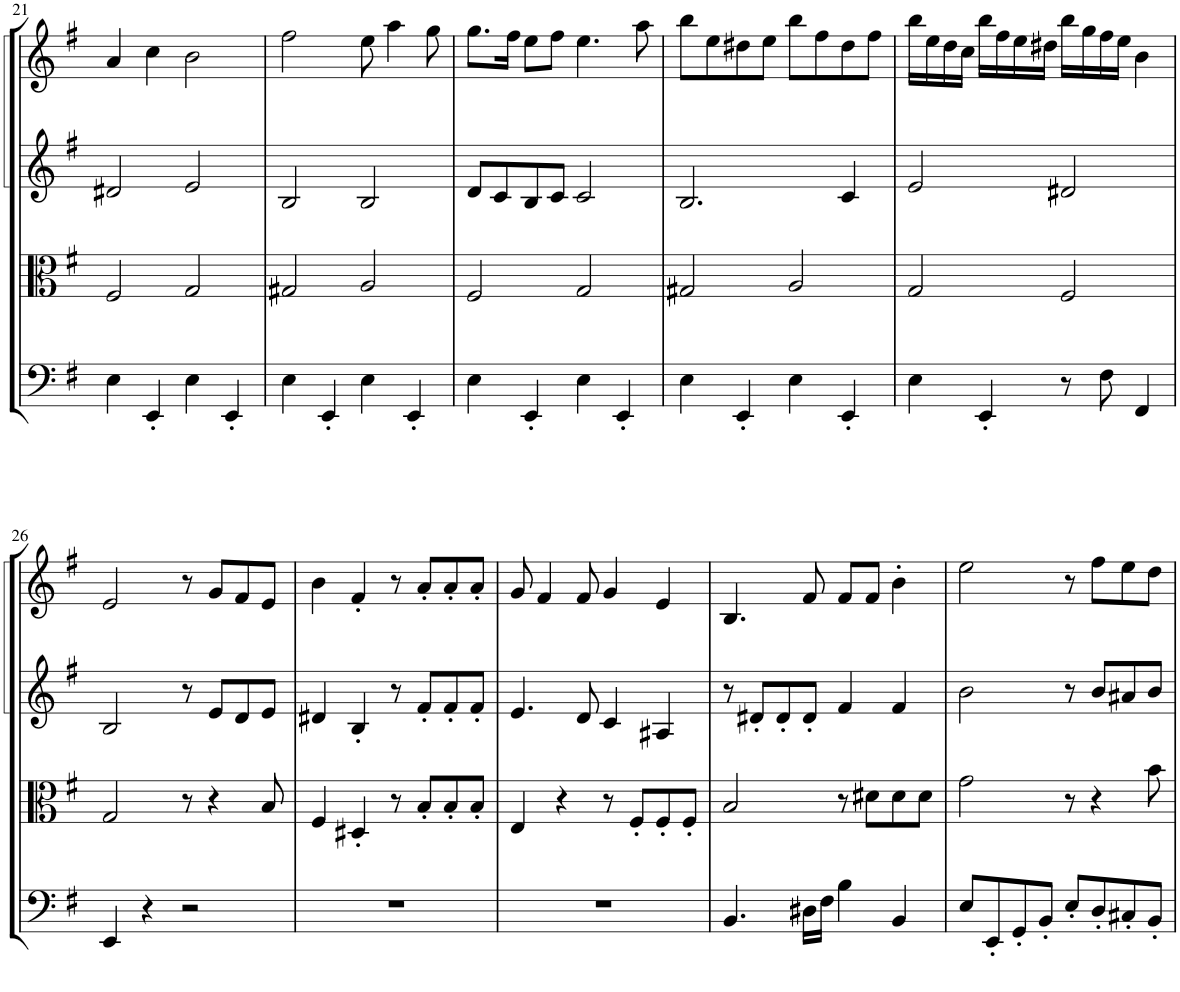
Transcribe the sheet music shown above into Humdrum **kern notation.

**kern	**kern	**kern	**kern
*part4	*part3	*part2	*part1
*staff4	*staff3	*staff2	*staff1
*I"Violoncello	*I"Viola	*I"Violin II	*I"Violin I
!!LO:PB:g=z
*clefF4	*clefC3	*clefG2	*clefG2
*k[f#]	*k[f#]	*k[f#]	*k[f#]
*M4/4	*M4/4	*M4/4	*M4/4
=21	=21	=21	=21
4E\	2F#/	2d#X/	4a/
4EE'/	.	.	4cc\
4E\	2G/	2e/	2b\
4EE'/	.	.	.
=22	=22	=22	=22
4E\	2G#X/	2B/	2ff#\
4EE'/	.	.	.
4E\	2A/	2B/	8ee\
.	.	.	4aa\
4EE'/	.	.	.
.	.	.	8gg\
=23	=23	=23	=23
4E\	2F#/	8d/L	8.gg\L
.	.	8c/	.
.	.	.	16ff#\Jk
4EE'/	.	8B/	8ee\L
.	.	8c/J	8ff#\J
4E\	2G/	2c/	4.ee\
4EE'/	.	.	.
.	.	.	8aa\
=24	=24	=24	=24
4E\	2G#X/	2.B/	8bb\L
.	.	.	8ee\
4EE'/	.	.	8dd#X\
.	.	.	8ee\J
4E\	2A/	.	8bb\L
.	.	.	8ff#\
4EE'/	.	4c/	8dd#\
.	.	.	8ff#\J
=25	=25	=25	=25
4E\	2G/	2e/	16bb\LL
.	.	.	16ee\
.	.	.	16dd\
.	.	.	16cc\JJ
4EE'/	.	.	16bb\LL
.	.	.	16ff#\
.	.	.	16ee\
.	.	.	16dd#X\JJ
8r	2F#/	2d#X/	16bb\LL
.	.	.	16gg\
8F#\	.	.	16ff#\
.	.	.	16ee\JJ
4FF#/	.	.	4b\
!!LO:LB:g=z
=26	=26	=26	=26
4EE/	2G/	2B/	2e/
4r	.	.	.
2r	8r	8r	8r
.	4r	8e/L	8g/L
.	.	8d/	8f#/
.	8B/	8e/J	8e/J
=27	=27	=27	=27
1r	4F#/	4d#X/	4b\
.	4D#X'/	4B'/	4f#'/
.	8r	8r	8r
.	8B'/L	8f#'/L	8a'/L
.	8B'/	8f#'/	8a'/
.	8B'/J	8f#'/J	8a'/J
=28	=28	=28	=28
1r	4E/	4.e/	8g/
.	.	.	4f#/
.	4r	.	.
.	.	8d/	8f#/
.	8r	4c/	4g/
.	8F#'/L	.	.
.	8F#'/	4A#X/	4e/
.	8F#'/J	.	.
=29	=29	=29	=29
4.BB/	2B/	8r	4.B/
.	.	8d#X'/L	.
.	.	8d#'/	.
16D#X\LL	.	8d#'/J	8f#/
16F#\JJ	.	.	.
4B\	8r	4f#/	8f#/L
.	8d#X\L	.	8f#/J
4BB/	8d#\	4f#/	4b'\
.	8d#\J	.	.
=30	=30	=30	=30
8E/L	2g\	2b\	2ee\
8EE'/	.	.	.
8GG'/	.	.	.
8BB'/J	.	.	.
8E'/L	8r	8r	8r
8D'/	4r	8b/L	8ff#\L
8C#X'/	.	8a#X/	8ee\
8BB'/J	8b\	8b/J	8dd\J
=	=	=	=
*-	*-	*-	*-
